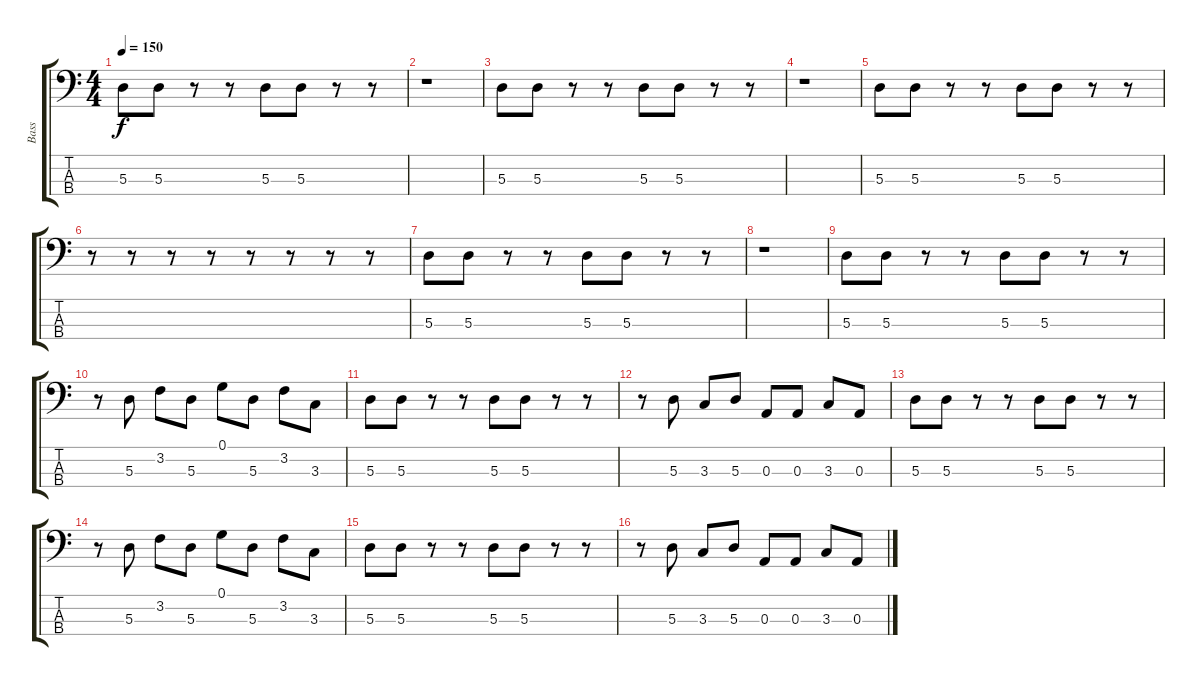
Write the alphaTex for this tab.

\track ("Bass" "Bass") {instrument electricbasspick}
\staff {score tabs}
\tuning (G2 D2 A1 E1) {hide}
\ts (4 4)
\tempo 150
\clef f4
\ks c
5.3.8{dy f} 5.3.8 r.8 r.8 5.3.8 5.3.8 r.8 r.8 |
r.1 |
5.3.8 5.3.8 r.8 r.8 5.3.8 5.3.8 r.8 r.8 |
r.1 |
5.3.8 5.3.8 r.8 r.8 5.3.8 5.3.8 r.8 r.8 |
r.8 r.8 r.8 r.8 r.8 r.8 r.8 r.8 |
5.3.8 5.3.8 r.8 r.8 5.3.8 5.3.8 r.8 r.8 |
r.1 |
5.3.8 5.3.8 r.8 r.8 5.3.8 5.3.8 r.8 r.8 |
r.8 5.3.8 3.2.8 5.3.8 0.1.8 5.3.8 3.2.8 3.3.8 |
5.3.8 5.3.8 r.8 r.8 5.3.8 5.3.8 r.8 r.8 |
r.8 5.3.8 3.3.8 5.3.8 0.3.8 0.3.8 3.3.8 0.3.8 |
5.3.8 5.3.8 r.8 r.8 5.3.8 5.3.8 r.8 r.8 |
r.8 5.3.8 3.2.8 5.3.8 0.1.8 5.3.8 3.2.8 3.3.8 |
5.3.8 5.3.8 r.8 r.8 5.3.8 5.3.8 r.8 r.8 |
r.8 5.3.8 3.3.8 5.3.8 0.3.8 0.3.8 3.3.8 0.3.8
